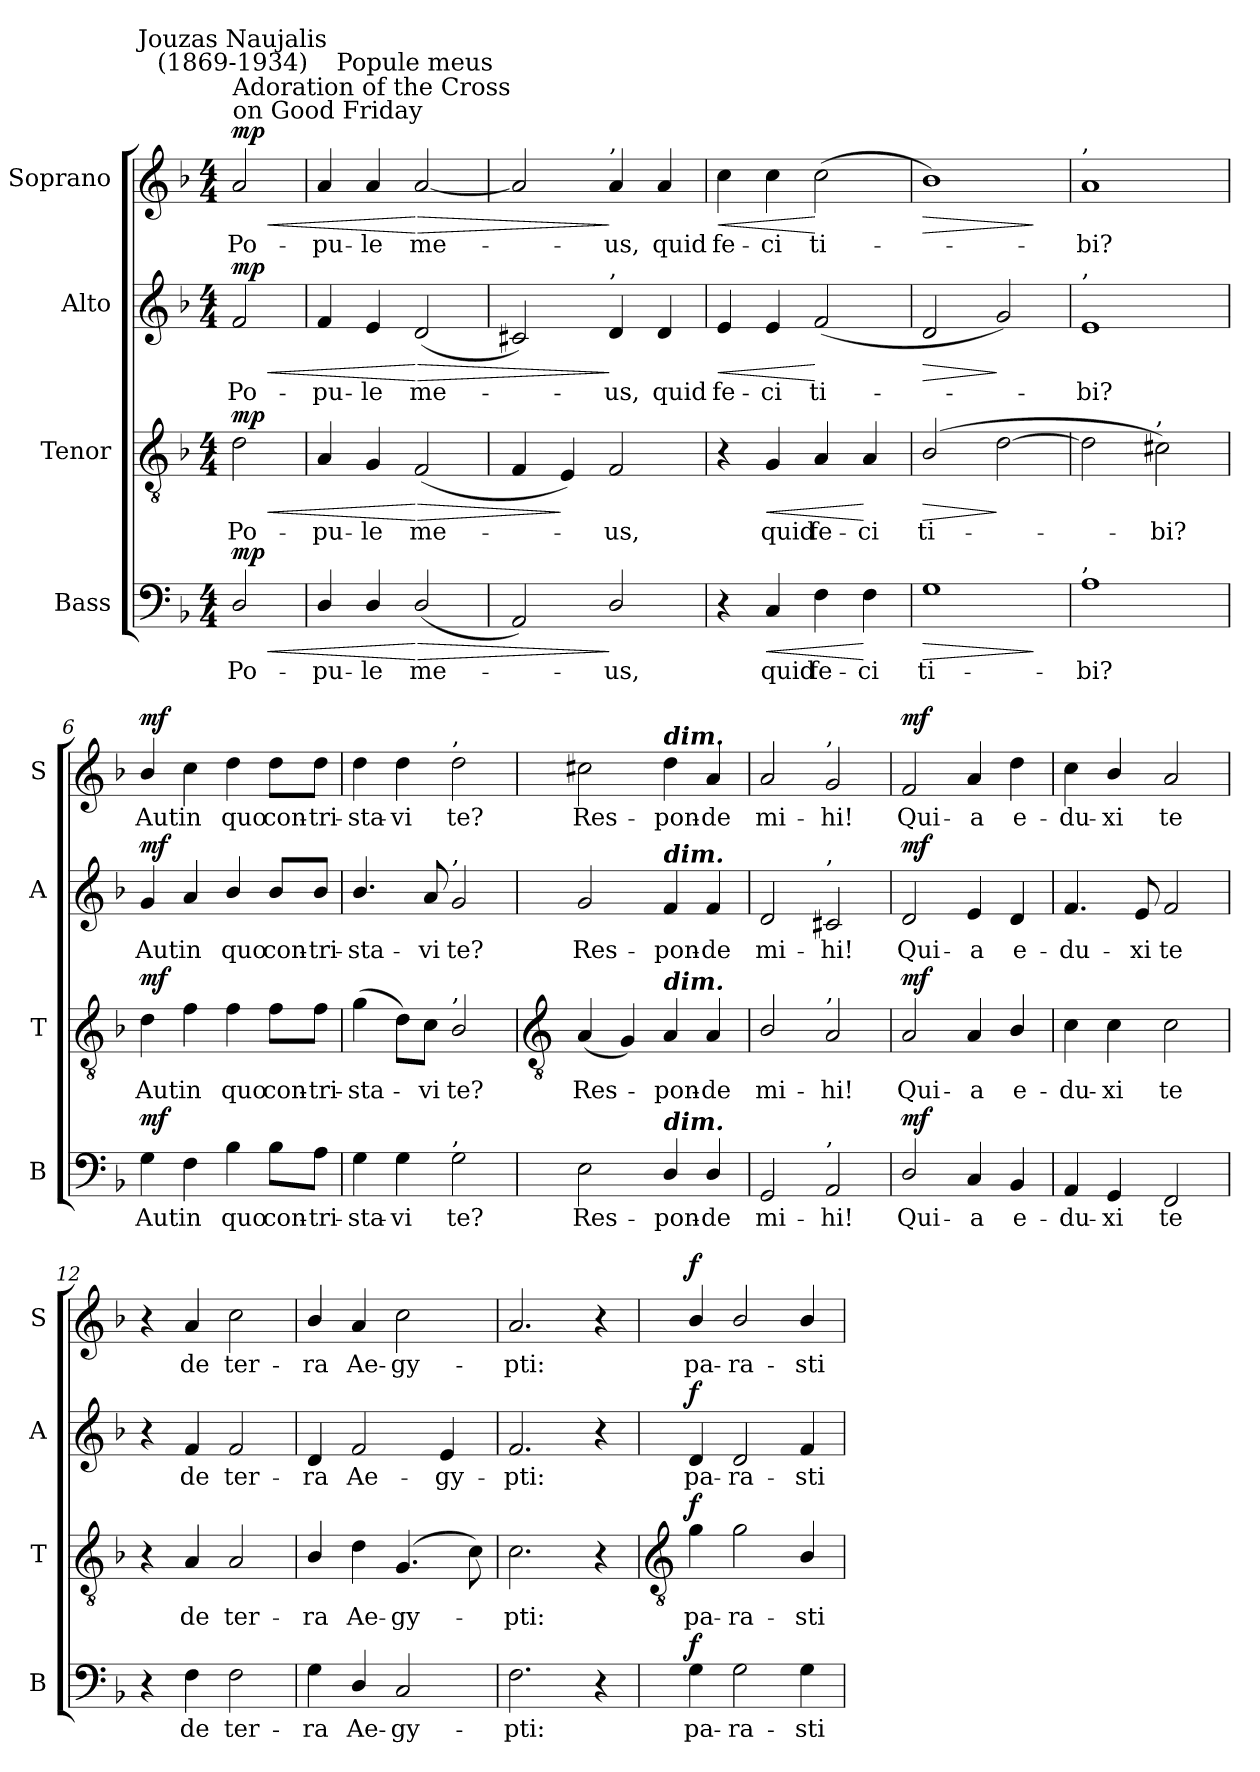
**kern	**text	**dynam	**kern	**text	**dynam	**kern	**text	**dynam	**kern	**text	**dynam
*part4	*part4	*part4	*part3	*part3	*part3	*part2	*part2	*part2	*part1	*part1	*part1
*staff4	*staff4	*staff4	*staff3	*staff3	*staff3	*staff2	*staff2	*staff2	*staff1	*staff1	*staff1
*I"Bass	*	*	*I"Tenor	*	*	*I"Alto	*	*	*I"Soprano	*	*
*I'B	*	*	*I'T	*	*	*I'A	*	*	*I'S	*	*
*clefF4	*	*	*clefGv2	*	*	*clefG2	*	*	*clefG2	*	*
*k[b-]	*	*	*k[b-]	*	*	*k[b-]	*	*	*k[b-]	*	*
*F:	*	*	*F:	*	*	*F:	*	*	*F:	*	*
*M4/4	*	*	*M4/4	*	*	*M4/4	*	*	*M4/4	*	*
=	=	=	=	=	=	=	=	=	=	=	=
!	!	!	!	!	!	!	!	!	!LO:TX:a:t=Adoration of the Cross\non Good Friday	!	!
!	!	!	!	!	!	!	!	!	!LO:TX:a:cj:t=Jouzas Naujalis\n(1869-1934)	!	!
!	!LO:LY:b	!LO:HP:b	!	!LO:LY:b	!LO:HP:b	!	!LO:LY:b	!LO:HP:b	!	!LO:LY:b	!LO:HP:b
!	!	!LO:DY:n=1:b	!	!	!LO:DY:n=1:b	!	!	!LO:DY:n=1:b	!	!	!LO:DY:n=1:b
2D/	Po-	< mp	2d	Po-	< mp	2f	Po-	< mp	2a	Po-	< mp
=1	=1	=1	=1	=1	=1	=1	=1	=1	=1	=1	=1
!	!LO:LY:b	!	!	!LO:LY:b	!	!	!LO:LY:b	!	!	!LO:LY:b	!
4D/	-pu-	.	4A	-pu-	.	4f	-pu-	.	4a	-pu-	.
!	!LO:LY:b	!	!	!LO:LY:b	!	!	!LO:LY:b	!	!	!LO:LY:b	!
4D/	-le	.	4G	-le	.	4e	-le	.	4a	-le	.
!	!	!	!	!	!	!	!	!	!LO:TX:a:cj:t=Popule meus	!	!
!	!LO:LY:b	!LO:HP:n=1:b	!	!LO:LY:b	!LO:HP:n=1:b	!	!LO:LY:b	!LO:HP:n=1:b	!	!LO:LY:b	!LO:HP:n=1:b
(<2D/	me-	[ >	(<2F	me-	[ >	(<2d	me-	[ >	[2a	me-	[ >
=2	=2	=2	=2	=2	=2	=2	=2	=2	=2	=2	=2
2AA)	.	.	4F	.	.	2c#X)	.	.	2a]	.	.
.	.	.	4E)	.	]	.	.	.	.	.	.
!	!	!	!	!	!	!	!	!	!LO:TX:a:t=,	!	!
!	!	!	!	!	!	!LO:TX:a:t=,	!	!	!	!	!
!	!LO:LY:b	!	!	!LO:LY:b	!	!	!LO:LY:b	!	!	!LO:LY:b	!
2D/	us,	]	2F	us,	.	4d	us,	]	4a	us,	]
!	!	!	!	!	!	!	!LO:LY:b	!	!	!LO:LY:b	!
.	.	.	.	.	.	4d	quid	.	4a	quid	.
=3	=3	=3	=3	=3	=3	=3	=3	=3	=3	=3	=3
!	!	!	!	!	!	!	!LO:LY:b	!LO:HP:b	!	!LO:LY:b	!LO:HP:b
4r	.	.	4r	.	.	4e	fe-	<	4cc	fe-	<
!	!LO:LY:b	!LO:HP:b	!	!LO:LY:b	!LO:HP:b	!	!LO:LY:b	!	!	!LO:LY:b	!
4C	quid	<	4G	quid	<	4e	-ci	.	4cc	-ci	.
!	!LO:LY:b	!	!	!LO:LY:b	!	!	!LO:LY:b	!	!	!LO:LY:b	!
4F	fe-	.	4A	fe-	.	(<2f	ti-	[	(>2cc	ti-	[
!	!LO:LY:b	!	!	!LO:LY:b	!	!	!	!	!	!	!
4F	-ci	[	4A	-ci	[	.	.	.	.	.	.
=4	=4	=4	=4	=4	=4	=4	=4	=4	=4	=4	=4
!	!LO:LY:b	!LO:HP:b	!	!LO:LY:b	!LO:HP:b	!	!	!LO:HP:b	!	!	!LO:HP:b
1G	ti-	>	(>2B-/	ti-	>	2d	.	>	1b-)	.	>
.	.	.	[2d	.	]	2g)	.	]	.	.	.
.	.	]	.	.	.	.	.	.	.	.	]
=5	=5	=5	=5	=5	=5	=5	=5	=5	=5	=5	=5
!	!	!	!	!	!	!	!	!	!LO:TX:a:t=,	!	!
!	!	!	!	!	!	!LO:TX:a:t=,	!	!	!	!	!
!LO:TX:a:t=,	!	!	!	!	!	!	!	!	!	!	!
!	!LO:LY:b	!	!	!	!	!	!LO:LY:b	!	!	!LO:LY:b	!
1A	-bi?	.	2d]	.	.	1e	bi?	.	1a	bi?	.
!	!	!	!LO:TX:a:t=,	!	!	!	!	!	!	!	!
!	!	!	!	!LO:LY:b	!	!	!	!	!	!	!
.	.	.	2c#X)	bi?	.	.	.	.	.	.	.
=6	=6	=6	=6	=6	=6	=6	=6	=6	=6	=6	=6
!	!LO:LY:b	!LO:DY:b	!	!LO:LY:b	!LO:DY:b	!	!LO:LY:b	!LO:DY:b	!	!LO:LY:b	!LO:DY:b
4G	Aut	mf	4d	Aut	mf	4g	Aut	mf	4b-/	Aut	mf
!	!LO:LY:b	!	!	!LO:LY:b	!	!	!LO:LY:b	!	!	!LO:LY:b	!
4F	in	.	4f	in	.	4a	in	.	4cc	in	.
!	!LO:LY:b	!	!	!LO:LY:b	!	!	!LO:LY:b	!	!	!LO:LY:b	!
4B-	quo	.	4f	quo	.	4b-/	quo	.	4dd	quo	.
!	!LO:LY:b	!	!	!LO:LY:b	!	!	!LO:LY:b	!	!	!LO:LY:b	!
8B-\L	con-	.	8f\L	con-	.	8b-/L	con-	.	8dd\L	con-	.
!	!LO:LY:b	!	!	!LO:LY:b	!	!	!LO:LY:b	!	!	!LO:LY:b	!
8A\J	-tri-	.	8f\J	-tri-	.	8b-/J	-tri-	.	8dd\J	-tri-	.
=7	=7	=7	=7	=7	=7	=7	=7	=7	=7	=7	=7
!	!LO:LY:b	!	!	!LO:LY:b	!	!	!LO:LY:b	!	!	!LO:LY:b	!
4G	-sta-	.	(>4g	-sta-	.	4.b-/	-sta-	.	4dd	-sta-	.
!	!LO:LY:b	!	!	!	!	!	!	!	!	!LO:LY:b	!
4G	-vi	.	8d\L)	.	.	.	.	.	4dd	-vi	.
!	!	!	!	!LO:LY:b	!	!	!LO:LY:b	!	!	!	!
.	.	.	8c\J	vi	.	8a	-vi	.	.	.	.
!	!	!	!	!	!	!	!	!	!LO:TX:a:t=,	!	!
!	!	!	!	!	!	!LO:TX:a:t=,	!	!	!	!	!
!	!	!	!LO:TX:a:t=,	!	!	!	!	!	!	!	!
!LO:TX:a:t=,	!	!	!	!	!	!	!	!	!	!	!
!	!LO:LY:b	!	!	!LO:LY:b	!	!	!LO:LY:b	!	!	!LO:LY:b	!
2G	te?	.	2B-/	te?	.	2g	te?	.	2dd	te?	.
!!LO:LB:g=z
=8	=8	=8	=8	=8	=8	=8	=8	=8	=8	=8	=8
*	*	*	*clefGv2	*	*	*	*	*	*	*	*
!	!LO:LY:b	!	!	!LO:LY:b	!	!	!LO:LY:b	!	!	!LO:LY:b	!
2E	Res-	.	(<4A	Res-	.	2g	Res-	.	2cc#X	Res-	.
.	.	.	4G)	.	.	.	.	.	.	.	.
!	!	!	!	!	!	!	!	!	!LO:TX:a:Bi:t=dim.	!	!
!	!	!	!	!	!	!LO:TX:a:Bi:t=dim.	!	!	!	!	!
!	!	!	!LO:TX:a:Bi:t=dim.	!	!	!	!	!	!	!	!
!LO:TX:a:Bi:t=dim.	!	!	!	!	!	!	!	!	!	!	!
!	!LO:LY:b	!	!	!LO:LY:b	!	!	!LO:LY:b	!	!	!LO:LY:b	!
4D/	-pon-	.	4A	pon-	.	4f	-pon-	.	4dd	-pon-	.
!	!LO:LY:b	!	!	!LO:LY:b	!	!	!LO:LY:b	!	!	!LO:LY:b	!
4D/	-de	.	4A	-de	.	4f	-de	.	4a	-de	.
=9	=9	=9	=9	=9	=9	=9	=9	=9	=9	=9	=9
!	!LO:LY:b	!	!	!LO:LY:b	!	!	!LO:LY:b	!	!	!LO:LY:b	!
2GG	mi-	.	2B-/	mi-	.	2d	mi-	.	2a	mi-	.
!	!	!	!	!	!	!	!	!	!LO:TX:a:t=,	!	!
!	!	!	!	!	!	!LO:TX:a:t=,	!	!	!	!	!
!	!	!	!LO:TX:a:t=,	!	!	!	!	!	!	!	!
!LO:TX:a:t=,	!	!	!	!	!	!	!	!	!	!	!
!	!LO:LY:b	!	!	!LO:LY:b	!	!	!LO:LY:b	!	!	!LO:LY:b	!
2AA	-hi!	.	2A	-hi!	.	2c#X	-hi!	.	2g	-hi!	.
=10	=10	=10	=10	=10	=10	=10	=10	=10	=10	=10	=10
!	!LO:LY:b	!LO:DY:b	!	!LO:LY:b	!LO:DY:b	!	!LO:LY:b	!LO:DY:b	!	!LO:LY:b	!LO:DY:b
2D/	Qui-	mf	2A	Qui-	mf	2d	Qui-	mf	2f	Qui-	mf
!	!LO:LY:b	!	!	!LO:LY:b	!	!	!LO:LY:b	!	!	!LO:LY:b	!
4C	-a	.	4A	-a	.	4e	-a	.	4a	-a	.
!	!LO:LY:b	!	!	!LO:LY:b	!	!	!LO:LY:b	!	!	!LO:LY:b	!
4BB-	e-	.	4B-/	e-	.	4d	e-	.	4dd	e-	.
=11	=11	=11	=11	=11	=11	=11	=11	=11	=11	=11	=11
!	!LO:LY:b	!	!	!LO:LY:b	!	!	!LO:LY:b	!	!	!LO:LY:b	!
4AA	-du-	.	4c	-du-	.	4.f	-du-	.	4cc	-du-	.
!	!LO:LY:b	!	!	!LO:LY:b	!	!	!	!	!	!LO:LY:b	!
4GG	-xi	.	4c	-xi	.	.	.	.	4b-/	-xi	.
!	!	!	!	!	!	!	!LO:LY:b	!	!	!	!
.	.	.	.	.	.	8e	-xi	.	.	.	.
!	!LO:LY:b	!	!	!LO:LY:b	!	!	!LO:LY:b	!	!	!LO:LY:b	!
2FF	te	.	2c	te	.	2f	te	.	2a	te	.
=12	=12	=12	=12	=12	=12	=12	=12	=12	=12	=12	=12
4r	.	.	4r	.	.	4r	.	.	4r	.	.
!	!LO:LY:b	!	!	!LO:LY:b	!	!	!LO:LY:b	!	!	!LO:LY:b	!
4F	de	.	4A	de	.	4f	de	.	4a	de	.
!	!LO:LY:b	!	!	!LO:LY:b	!	!	!LO:LY:b	!	!	!LO:LY:b	!
2F	ter-	.	2A	ter-	.	2f	ter-	.	2cc	ter-	.
=13	=13	=13	=13	=13	=13	=13	=13	=13	=13	=13	=13
!	!LO:LY:b	!	!	!LO:LY:b	!	!	!LO:LY:b	!	!	!LO:LY:b	!
4G	-ra	.	4B-/	-ra	.	4d	-ra	.	4b-/	-ra	.
!	!LO:LY:b	!	!	!LO:LY:b	!	!	!LO:LY:b	!	!	!LO:LY:b	!
4D/	Ae-	.	4d	Ae-	.	2f	Ae-	.	4a	Ae-	.
!	!LO:LY:b	!	!	!LO:LY:b	!	!	!	!	!	!LO:LY:b	!
2C	-gy-	.	(4.G	-gy-	.	.	.	.	2cc	-gy-	.
!	!	!	!	!	!	!	!LO:LY:b	!	!	!	!
.	.	.	.	.	.	4e	-gy-	.	.	.	.
.	.	.	8c)	.	.	.	.	.	.	.	.
=14	=14	=14	=14	=14	=14	=14	=14	=14	=14	=14	=14
!	!LO:LY:b	!	!	!LO:LY:b	!	!	!LO:LY:b	!	!	!LO:LY:b	!
2.F	-pti:	.	2.c	pti:	.	2.f	-pti:	.	2.a	-pti:	.
4r	.	.	4r	.	.	4r	.	.	4r	.	.
!!LO:LB:g=z
=15	=15	=15	=15	=15	=15	=15	=15	=15	=15	=15	=15
*	*	*	*clefGv2	*	*	*	*	*	*	*	*
!	!LO:LY:b	!LO:DY:b	!	!LO:LY:b	!LO:DY:b	!	!LO:LY:b	!LO:DY:b	!	!LO:LY:b	!LO:DY:b
4G	pa-	f	4g	pa-	f	4d	pa-	f	4b-/	pa-	f
!	!LO:LY:b	!	!	!LO:LY:b	!	!	!LO:LY:b	!	!	!LO:LY:b	!
2G	-ra-	.	2g	-ra-	.	2d	-ra-	.	2b-/	-ra-	.
!	!LO:LY:b	!	!	!LO:LY:b	!	!	!LO:LY:b	!	!	!LO:LY:b	!
4G	-sti	.	4B-/	-sti	.	4f	-sti	.	4b-/	-sti	.
=	=	=	=	=	=	=	=	=	=	=	=
*-	*-	*-	*-	*-	*-	*-	*-	*-	*-	*-	*-
